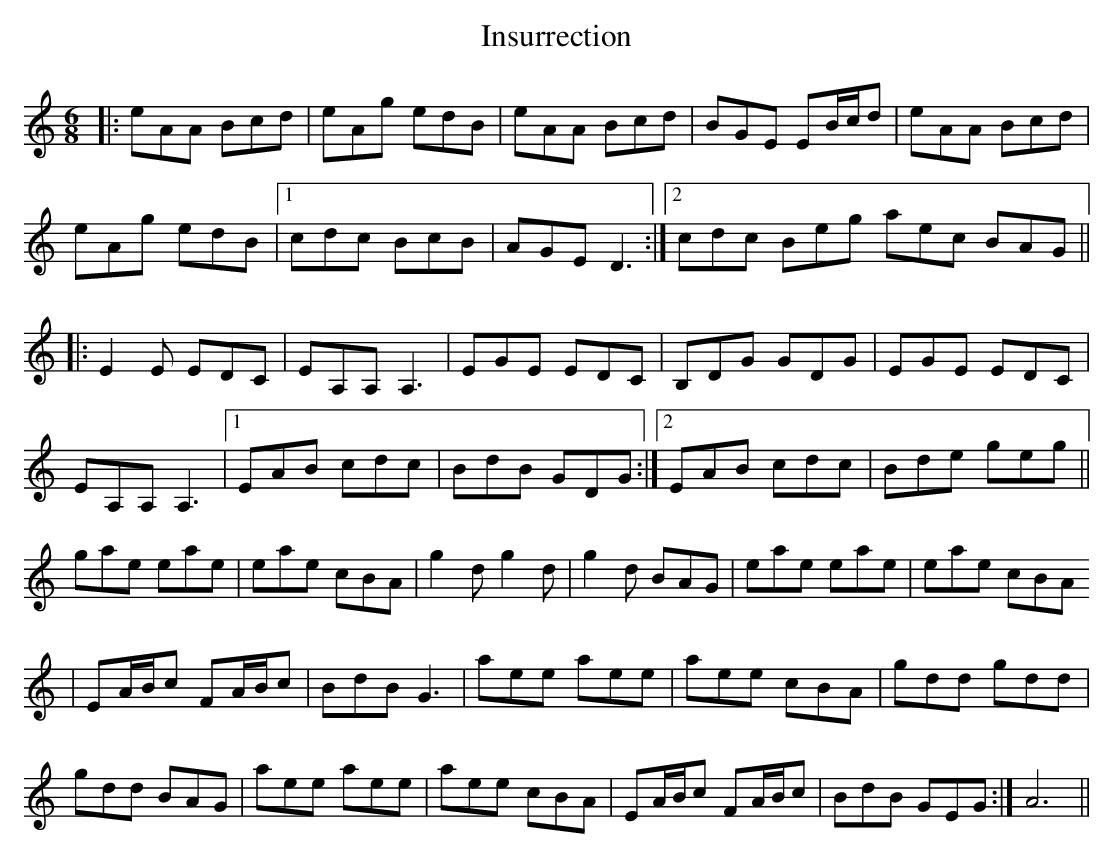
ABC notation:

X:1
T: Insurrection
M: 6/8
L: 1/8
K: Amin
|:eAA Bcd|eAg edB|eAA Bcd|BGE EB/2c/2d|eAA Bcd|
eAg edB|1 cdc BcB|AGE D3:|2 cdc Beg aec BAG||
|:E2E EDC|EA,A, A,3|EGE EDC|B,DG GDG|EGE EDC|
EA,A, A,3|1 EAB cdc|BdB GDG:|2 EAB cdc|Bde geg||
gae eae|eae cBA|g2d g2d|g2d BAG|eae eae|eae cBA
|EA/2B/2c FA/2B/2c|BdB G3|aee aee|aee cBA|gdd gdd|
gdd BAG|aee aee|aee cBA|EA/2B/2c FA/2B/2c|BdB GEG:|A6||
